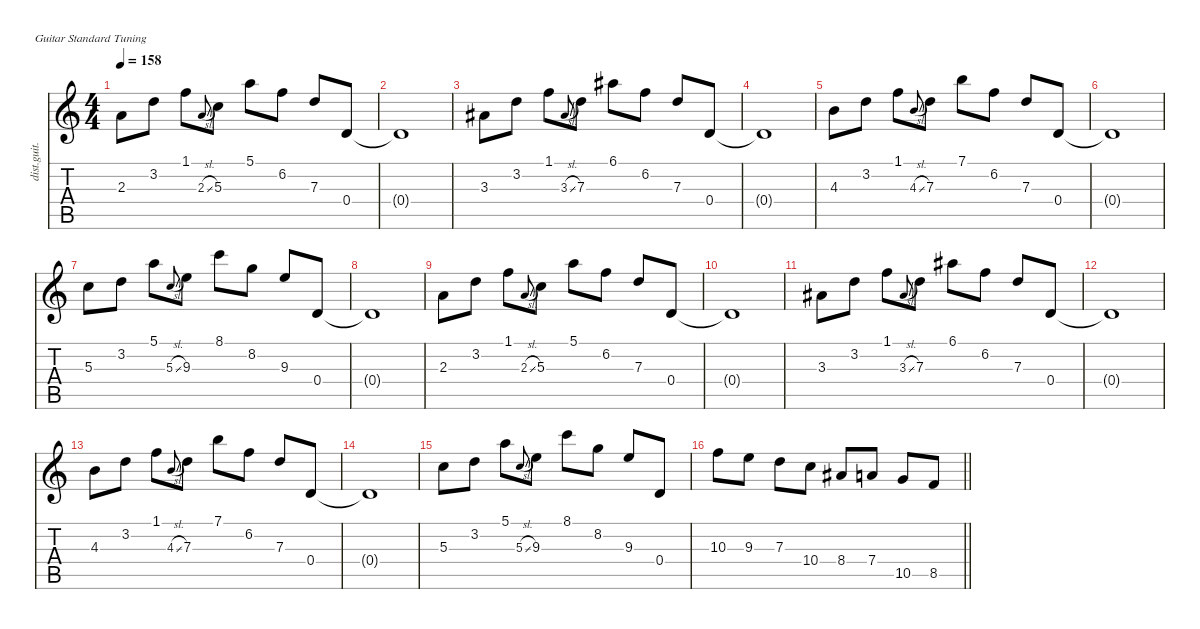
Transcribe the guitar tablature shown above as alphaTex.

\defaultSystemsLayout 4
\hideDynamics
\bracketExtendMode nobrackets
\otherSystemsTrackNameOrientation horizontal
\track ("Guitar 1" "dist.guit.") {defaultSystemsLayout 4 mute instrument distortionguitar}
\staff {score tabs}
\tuning (E4 B3 G3 D3 A2 E2)
\ts (4 4)
\tempo 158
\clef g2
\ks c
2.3.8{dy f beam Down} 3.2.8{beam Down} 1.1.8{beam Down} 2.3{sl}.8{gr onbeat dy mf beam Up} 5.3.8{dy f beam Down} 5.1.8{beam Down} 6.2.8{beam Down} 7.3.8{beam Up} 0.4.8{beam Up} |
0.4{t}.1{beam Up} |
3.3{acc #}.8{beam Down} 3.2.8{beam Down} 1.1.8{beam Down} 3.3{sl acc #}.8{gr onbeat dy mf beam Up} 7.3.8{dy f beam Down} 6.1{acc #}.8{beam Down} 6.2.8{beam Down} 7.3.8{beam Up} 0.4.8{beam Up} |
0.4{t}.1{beam Up} |
4.3.8{beam Down} 3.2.8{beam Down} 1.1.8{beam Down} 4.3{sl}.8{gr onbeat dy mf beam Up} 7.3.8{dy f beam Down} 7.1.8{beam Down} 6.2.8{beam Down} 7.3.8{beam Up} 0.4.8{beam Up} |
0.4{t}.1{beam Up} |
5.3.8{beam Down} 3.2.8{beam Down} 5.1.8{beam Down} 5.3{sl}.8{gr onbeat dy mf beam Up} 9.3.8{dy f beam Down} 8.1.8{beam Down} 8.2.8{beam Down} 9.3.8{beam Up} 0.4.8{beam Up} |
0.4{t}.1{beam Up} |
2.3.8{beam Down} 3.2.8{beam Down} 1.1.8{beam Down} 2.3{sl}.8{gr onbeat dy mf beam Up} 5.3.8{dy f beam Down} 5.1.8{beam Down} 6.2.8{beam Down} 7.3.8{beam Up} 0.4.8{beam Up} |
0.4{t}.1{beam Up} |
3.3{acc #}.8{beam Down} 3.2.8{beam Down} 1.1.8{beam Down} 3.3{sl acc #}.8{gr onbeat dy mf beam Up} 7.3.8{dy f beam Down} 6.1{acc #}.8{beam Down} 6.2.8{beam Down} 7.3.8{beam Up} 0.4.8{beam Up} |
0.4{t}.1{beam Up} |
4.3.8{beam Down} 3.2.8{beam Down} 1.1.8{beam Down} 4.3{sl}.8{gr onbeat dy mf beam Up} 7.3.8{dy f beam Down} 7.1.8{beam Down} 6.2.8{beam Down} 7.3.8{beam Up} 0.4.8{beam Up} |
0.4{t}.1{beam Up} |
5.3.8{beam Down} 3.2.8{beam Down} 5.1.8{beam Down} 5.3{sl}.8{gr onbeat dy mf beam Up} 9.3.8{dy f beam Down} 8.1.8{beam Down} 8.2.8{beam Down} 9.3.8{beam Up} 0.4.8{beam Up} |
\barLineRight lightlight
10.3.8{beam Down} 9.3.8{beam Down} 7.3.8{beam Down} 10.4.8{beam Down} 8.4{acc #}.8{beam Up} 7.4.8{beam Up} 10.5.8{beam Up} 8.5.8{beam Up}
